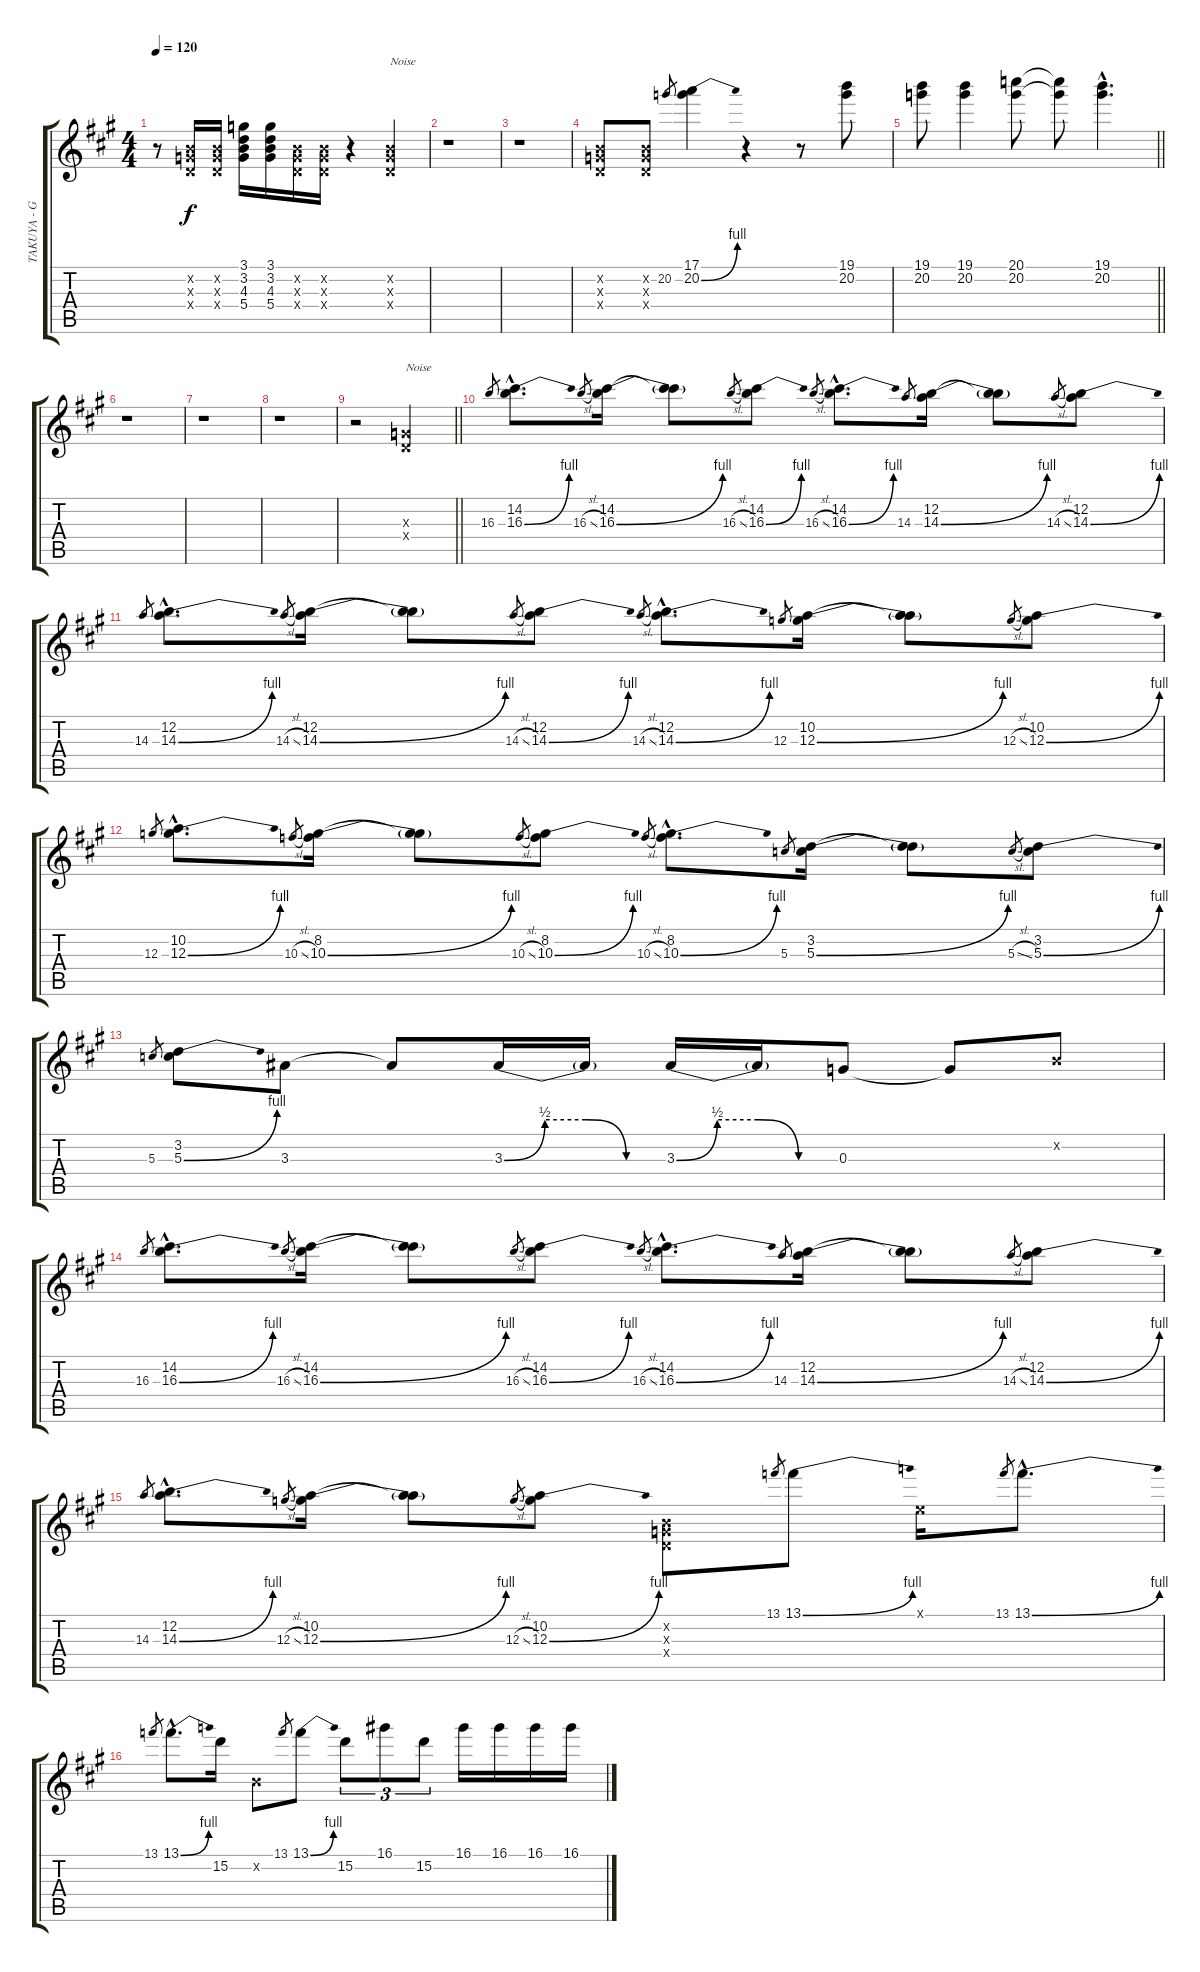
\track ("TAKUYA - Guitar 1" "TAKUYA - G") {instrument distortionguitar}
\staff {score tabs}
\tuning (E4 B3 G3 D3 A2 E2) {hide}
\ts (4 4)
\tempo 120
\clef g2
\ks a
r.8{dy f} (0.2{x} 0.3{x} 0.4{x}).16 (0.2{x} 0.3{x} 0.4{x}).16 (3.1 3.2 4.3 5.4).16 (3.1 3.2 4.3 5.4).16 (0.2{x} 0.3{x} 0.4{x}).16 (0.2{x} 0.3{x} 0.4{x}).16 r.4 (0.2{x} 0.3{x} 0.4{x}).4{txt "Noise"} |
r.1 |
r.1 |
(0.2{x} 0.3{x} 0.4{x}).8 (0.2{x} 0.3{x} 0.4{x}).8 20.2.8{gr} (17.1 20.2{be (bend 0 0 60 4)}).4 r.4 r.8 (19.1 20.2).8 |
\barLineRight lightlight
(19.1 20.2).8 (19.1 20.2).4 (20.1 20.2).8 (20.1{t} 20.2{t}).8 (19.1{hac} 20.2{hac}).4{d} |
r.1 |
r.1 |
r.1 |
\barLineRight lightlight
r.2 (0.3{x} 0.4{x}).2{txt "Noise"} |
16.3.8{gr} (14.2{hac} 16.3{be (bend 0 0 60 4) hac}).8{d} 16.3{sl}.8{gr} (14.2 16.3{be (bend 0 0 60 4)}).16 (14.2{t} 16.3{t}).8 16.3{sl}.8{gr} (14.2 16.3{be (bend 0 0 60 4)}).8 16.3{sl}.8{gr} (14.2{hac} 16.3{be (bend 0 0 60 4) hac}).8{d} 14.3.8{gr} (12.2 14.3{be (bend 0 0 60 4)}).16 (12.2{t} 14.3{t}).8 14.3{sl}.8{gr} (12.2 14.3{be (bend 0 0 60 4)}).8 |
14.3.8{gr} (12.2{hac} 14.3{be (bend 0 0 60 4) hac}).8{d} 14.3{sl}.8{gr} (12.2 14.3{be (bend 0 0 60 4)}).16 (12.2{t} 14.3{t}).8 14.3{sl}.8{gr} (12.2 14.3{be (bend 0 0 60 4)}).8 14.3{sl}.8{gr} (12.2{hac} 14.3{be (bend 0 0 60 4) hac}).8{d} 12.3.8{gr} (10.2 12.3{be (bend 0 0 60 4)}).16 (10.2{t} 12.3{t}).8 12.3{sl}.8{gr} (10.2 12.3{be (bend 0 0 60 4)}).8 |
12.3.8{gr} (10.2{hac} 12.3{be (bend 0 0 60 4) hac}).8{d} 10.3{sl}.8{gr} (8.2 10.3{be (bend 0 0 60 4)}).16 (8.2{t} 10.3{t}).8 10.3{sl}.8{gr} (8.2 10.3{be (bend 0 0 60 4)}).8 10.3{sl}.8{gr} (8.2{hac} 10.3{be (bend 0 0 60 4) hac}).8{d} 5.3.8{gr} (3.2 5.3{be (bend 0 0 60 4)}).16 (3.2{t} 5.3{t}).8 5.3{sl}.8{gr} (3.2 5.3{be (bend 0 0 60 4)}).8 |
5.3.8{gr} (3.2 5.3{be (bend 0 0 60 4)}).8 3.3.8 3.3{t}.8 3.3{be (custom 0 0 15 2 30 2 45 0 60 0)}.16 3.3{t}.16 3.3{be (custom 0 0 15 2 30 2 45 0 60 0)}.16 3.3{t}.16 0.3.8 0.3{t}.8 0.2{x}.8 |
16.3.8{gr} (14.2{hac} 16.3{be (bend 0 0 60 4) hac}).8{d} 16.3{sl}.8{gr} (14.2 16.3{be (bend 0 0 60 4)}).16 (14.2{t} 16.3{t}).8 16.3{sl}.8{gr} (14.2 16.3{be (bend 0 0 60 4)}).8 16.3{sl}.8{gr} (14.2{hac} 16.3{be (bend 0 0 60 4) hac}).8{d} 14.3.8{gr} (12.2 14.3{be (bend 0 0 60 4)}).16 (12.2{t} 14.3{t}).8 14.3{sl}.8{gr} (12.2 14.3{be (bend 0 0 60 4)}).8 |
14.3.8{gr} (12.2{hac} 14.3{be (bend 0 0 60 4) hac}).8{d} 12.3{sl}.8{gr} (10.2 12.3{be (bend 0 0 60 4)}).16 (10.2{t} 12.3{t}).8 12.3{sl}.8{gr} (10.2 12.3{be (bend 0 0 60 4)}).8 (0.2{x} 0.3{x} 0.4{x}).8 13.1.8{gr} 13.1{be (bend 0 0 60 4)}.8 0.1{x}.16 13.1.8{gr} 13.1{be (bend 0 0 60 4) hac}.8{d} |
13.1.8{gr} 13.1{be (bend 0 0 60 4) hac}.8{d} 15.2.16 0.2{x}.8 13.1.8{gr} 13.1{be (bend 0 0 60 4)}.8 15.2.8{tu (3 2)} 16.1.8{tu (3 2)} 15.2.8{tu (3 2)} 16.1.16 16.1.16 16.1.16 16.1.16
